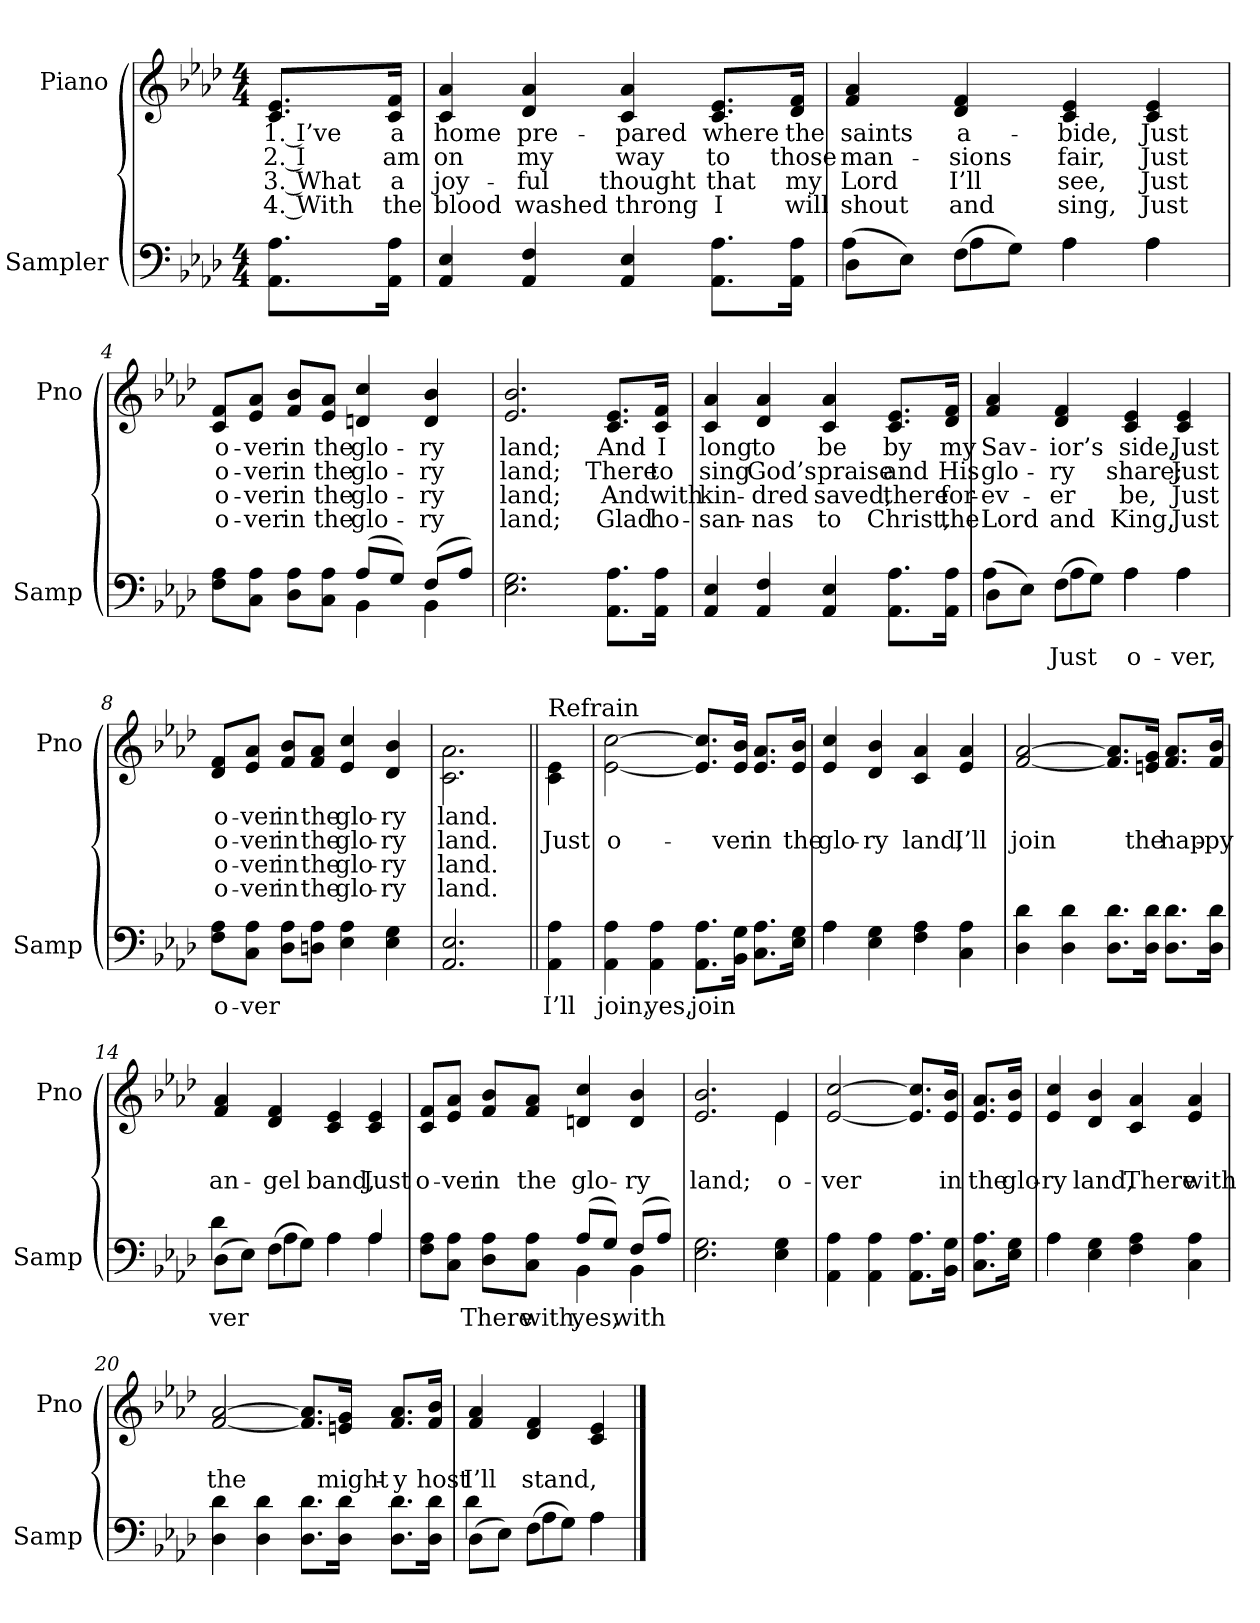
**kern	**text	**kern	**text	**text	**text	**text
*part2	*part2	*part1	*part1	*part1	*part1	*part1
*staff2	*staff2	*staff1	*staff1	*staff1	*staff1	*staff1
*I"Sampler	*	*I"Piano	*	*	*	*
*I'Samp	*	*I'Pno	*	*	*	*
*clefF4	*	*clefG2	*	*	*	*
*k[b-e-a-d-]	*	*k[b-e-a-d-]	*	*	*	*
*A-:	*	*A-:	*	*	*	*
*M4/4	*	*M4/4	*	*	*	*
=1	=1	=1	=1	=1	=1	=1
8.AA-\ 8.A-\L	.	8.c/ 8.e-/L	1. I’ve	2. I	3. What	4. With
16AA-\ 16A-\Jk	.	16c/ 16f/Jk	a	am	a	the
=2	=2	=2	=2	=2	=2	=2
4AA- 4E-	.	4c 4a-	home	on	joy-	blood
4AA- 4F	.	4d- 4a-	pre-	my	-ful	washed
4AA- 4E-	.	4c 4a-	-pared	way	thought	throng
8.AA-\ 8.A-\L	.	8.c/ 8.e-/L	where	to	that	I
16AA-\ 16A-\Jk	.	16d-/ 16f/Jk	the	those	my	will
=3	=3	=3	=3	=3	=3	=3
*^	*	*	*	*	*	*
(8D-\L	4A-	.	4f 4a-	saints	man-	Lord	shout
8E-\J)	.	.	.	.	.	.	.
(8F\L	4A-	.	4d- 4f	a-	-sions	I’ll	and
8G\J)	.	.	.	.	.	.	.
4A-\	4A-	.	4c 4e-	-bide,	fair,	see,	sing,
4A-\	4A-	.	4c 4e-	Just	Just	Just	Just
=4	=4	=4	=4	=4	=4	=4	=4
8F\ 8A-\L	2ryy	.	8c/ 8f/L	o-	o-	o-	o-
8C\ 8A-\J	.	.	8e-/ 8a-/J	-ver	-ver	-ver	-ver
8D-\ 8A-\L	.	.	8f/ 8b-/L	in	in	in	in
8C\ 8A-\J	.	.	8e-/ 8a-/J	the	the	the	the
(8A-/L	4BB-	.	4dn 4cc	glo-	glo-	glo-	glo-
8G/J)	.	.	.	.	.	.	.
(8F/L	4BB-	.	4d 4b-	-ry	-ry	-ry	-ry
8A-/J)	.	.	.	.	.	.	.
*v	*v	*	*	*	*	*	*
=5	=5	=5	=5	=5	=5	=5
2.E- 2.G	.	2.e- 2.b-	land;	land;	land;	land;
8.AA-\ 8.A-\L	.	8.c/ 8.e-/L	And	There	And	Glad
16AA-\ 16A-\Jk	.	16c/ 16f/Jk	I	to	with	ho-
=6	=6	=6	=6	=6	=6	=6
4AA- 4E-	.	4c 4a-	long	sing	kin-	-san-
4AA- 4F	.	4d- 4a-	to	God’s	-dred	-nas
4AA- 4E-	.	4c 4a-	be	praise	saved,	to
8.AA-\ 8.A-\L	.	8.c/ 8.e-/L	by	and	there	Christ,
16AA-\ 16A-\Jk	.	16d-/ 16f/Jk	my	His	for-	the
=7	=7	=7	=7	=7	=7	=7
*^	*	*	*	*	*	*
(8D-\L	4A-	.	4f 4a-	Sav-	glo-	-ev-	Lord
8E-\J)	.	.	.	.	.	.	.
(8F\L	4A-	Just	4d- 4f	-ior’s	-ry	-er	and
8G\J)	.	.	.	.	.	.	.
4A-\	4A-	o-	4c 4e-	side,	share;	be,	King,
4A-\	4A-	-ver,	4c 4e-	Just	Just	Just	Just
*v	*v	*	*	*	*	*	*
=8	=8	=8	=8	=8	=8	=8
8F\ 8A-\L	o-	8d-/ 8f/L	o-	o-	o-	o-
8C\ 8A-\J	-ver	8e-/ 8a-/J	-ver	-ver	-ver	-ver
8D-\ 8A-\L	.	8f/ 8b-/L	in	in	in	in
8Dn\ 8A-\J	.	8f/ 8a-/J	the	the	the	the
4E- 4A-	.	4e- 4cc	glo-	glo-	glo-	glo-
4E- 4G	.	4d- 4b-	-ry	-ry	-ry	-ry
=9	=9	=9	=9	=9	=9	=9
2.AA- 2.E-	.	2.c\ 2.a-\	land.	land.	land.	land.
=10||	=10||	=10||	=10||	=10||	=10||	=10||
!	!	!LO:TX:t=Refrain	!	!	!	!
4AA- 4A-	I’ll	4c\ 4e-\	.	Just	.	.
=11	=11	=11	=11	=11	=11	=11
4AA- 4A-	join,	[2e-\ [2cc\	.	o-	.	.
4AA- 4A-	yes,	.	.	.	.	.
8.AA-\ 8.A-\L	join	8.e-]/ 8.cc]/L	.	.	.	.
16BB-\ 16G\Jk	.	16e-/ 16b-/Jk	.	-ver	.	.
8.C\ 8.A-\L	.	8.e-/ 8.a-/L	.	in	.	.
16E-\ 16G\Jk	.	16e-/ 16b-/Jk	.	the	.	.
=12	=12	=12	=12	=12	=12	=12
*^	*	*	*	*	*	*
4A-\	4A-	.	4e- 4cc	.	glo-	.	.
4E- 4G	2.ryy	.	4d- 4b-	.	-ry	.	.
4F 4A-	.	.	4c 4a-	.	land,	.	.
4C 4A-	.	.	4e- 4a-	.	I’ll	.	.
*v	*v	*	*	*	*	*	*
=13	=13	=13	=13	=13	=13	=13
4D- 4d-	.	[2f [2a-	.	join	.	.
4D- 4d-	.	.	.	.	.	.
8.D-\ 8.d-\L	.	8.f]/ 8.a-]/L	.	.	.	.
16D-\ 16d-\Jk	.	16en/ 16g/Jk	.	the	.	.
8.D-\ 8.d-\L	.	8.f/ 8.a-/L	.	hap-	.	.
16D-\ 16d-\Jk	.	16f/ 16b-/Jk	.	-py	.	.
=14	=14	=14	=14	=14	=14	=14
*^	*	*	*	*	*	*
(8D-\L	4d-	-ver	4f 4a-	.	an-	.	.
8E-\J)	.	.	.	.	.	.	.
(8F\L	4A-	.	4d- 4f	.	-gel	.	.
8G\J)	.	.	.	.	.	.	.
4A-\	4A-	.	4c 4e-	.	band,	.	.
4A-/	4A-	.	4c 4e-	.	Just	.	.
=15	=15	=15	=15	=15	=15	=15	=15
8F\ 8A-\L	2ryy	.	8c/ 8f/L	.	o-	.	.
8C\ 8A-\J	.	.	8e-/ 8a-/J	.	-ver	.	.
8D-\ 8A-\L	.	There	8f/ 8b-/L	.	in	.	.
8C\ 8A-\J	.	with,	8f/ 8a-/J	.	the	.	.
(8A-/L	4BB-	yes,	4dn 4cc	.	glo-	.	.
8G/J)	.	.	.	.	.	.	.
(8F/L	4BB-	with	4d 4b-	.	-ry	.	.
8A-/J)	.	.	.	.	.	.	.
*v	*v	*	*	*	*	*	*
=16	=16	=16	=16	=16	=16	=16
*	*	*^	*	*	*	*
2.E- 2.G	.	2.e- 2.b-	2.ryy	.	land;	.	.
4E- 4G	.	4e-/	4e-	.	o-	.	.
*	*	*v	*v	*	*	*	*
=17	=17	=17	=17	=17	=17	=17
4AA- 4A-	.	[2e- [2cc	.	-ver	.	.
4AA- 4A-	.	.	.	.	.	.
8.AA-\ 8.A-\L	.	8.e-]/ 8.cc]/L	.	.	.	.
16BB-\ 16G\Jk	.	16e-/ 16b-/Jk	.	in	.	.
=18	=18	=18	=18	=18	=18	=18
8.C\ 8.A-\L	.	8.e-/ 8.a-/L	.	the	.	.
16E-\ 16G\Jk	.	16e-/ 16b-/Jk	.	glo-	.	.
=19	=19	=19	=19	=19	=19	=19
*^	*	*	*	*	*	*
4A-\	4A-	.	4e- 4cc	.	-ry	.	.
4E- 4G	2.ryy	.	4d- 4b-	.	land,	.	.
4F 4A-	.	.	4c 4a-	.	There	.	.
4C 4A-	.	.	4e- 4a-	.	with	.	.
*v	*v	*	*	*	*	*	*
=20	=20	=20	=20	=20	=20	=20
4D- 4d-	.	[2f [2a-	.	the	.	.
4D- 4d-	.	.	.	.	.	.
8.D-\ 8.d-\L	.	8.f]/ 8.a-]/L	.	.	.	.
16D-\ 16d-\Jk	.	16en/ 16g/Jk	.	might-	.	.
8.D-\ 8.d-\L	.	8.f/ 8.a-/L	.	-y	.	.
16D-\ 16d-\Jk	.	16f/ 16b-/Jk	.	host	.	.
=21	=21	=21	=21	=21	=21	=21
*^	*	*	*	*	*	*
(8D-\L	4d-	.	4f 4a-	.	I’ll	.	.
8E-\J)	.	.	.	.	.	.	.
(8F\L	4A-	.	4d- 4f	.	stand,	.	.
8G\J)	.	.	.	.	.	.	.
4A-\	4A-	.	4c 4e-	.	.	.	.
*v	*v	*	*	*	*	*	*
==	==	==	==	==	==	==
*-	*-	*-	*-	*-	*-	*-
